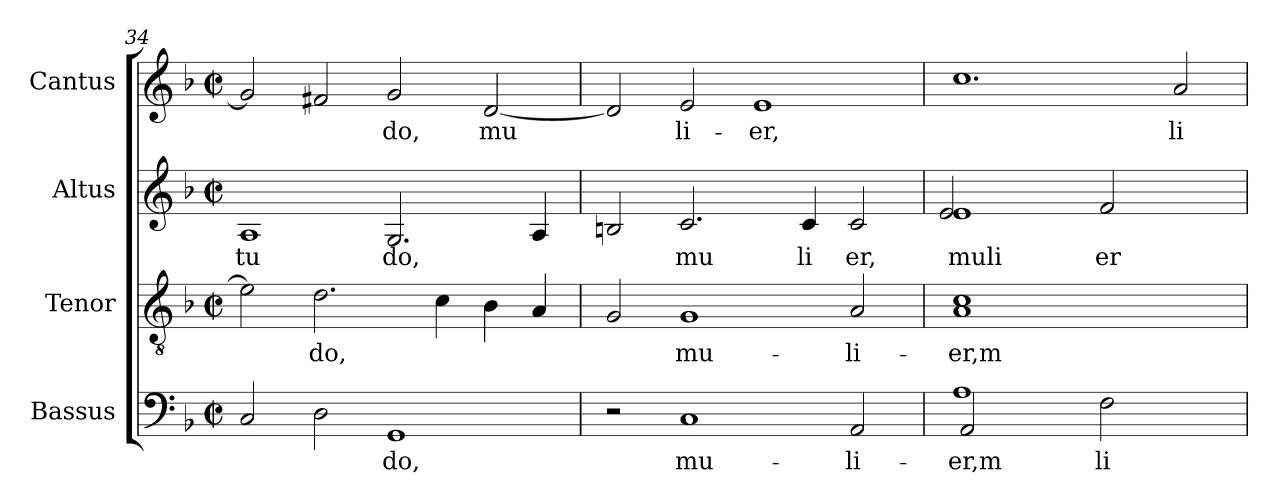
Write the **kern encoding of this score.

**kern	**text	**kern	**text	**kern	**text	**kern	**text
*part4	*part4	*part3	*part3	*part2	*part2	*part1	*part1
*staff4	*staff4	*staff3	*staff3	*staff2	*staff2	*staff1	*staff1
*I"Bassus	*	*I"Tenor	*	*I"Altus	*	*I"Cantus	*
*clefF4	*	*clefGv2	*	*clefG2	*	*clefG2	*
*k[b-]	*	*k[b-]	*	*k[b-]	*	*k[b-]	*
*F:	*	*F:	*	*F:	*	*F:	*
*M2/2	*	*M2/2	*	*M2/2	*	*M2/2	*
*met(c|)	*	*met(c|)	*	*met(c|)	*	*met(c|)	*
=34	=34	=34	=34	=34	=34	=34	=34
!	!LO:LY:b:cj	!	!LO:LY:b:cj	!	!LO:LY:b:cj	!	!LO:LY:b:cj
2C/	--	2e-\]	--	1A	tu	2g/]	--
!	!LO:LY:b:cj	!	!LO:LY:b:cj	!	!	!	!LO:LY:b:cj
2D\	--	2.d\	-do,	.	.	2f#/	--
!	!LO:LY:b:cj	!	!	!	!LO:LY:b:cj	!	!LO:LY:b:cj
1GG	-do,	.	.	2.G/	do,	2g/	-do,
!	!	!	!LO:LY:b:cj	!	!	!	!
.	.	4c\	.	.	.	.	.
!	!	!	!LO:LY:b:cj	!	!	!	!LO:LY:b:cj
.	.	4B-\	.	.	.	[<2d/	mu-
!	!	!	!LO:LY:b:cj	!	!LO:LY:b:cj	!	!
.	.	4A/	.	4A/	.	.	.
=35	=35	=35	=35	=35	=35	=35	=35
!	!	!	!LO:LY:b:cj	!	!LO:LY:b:cj	!	!LO:LY:b:cj
2r	.	2G/	.	2Bn/	.	2d/]	--
!	!LO:LY:b:cj	!	!LO:LY:b:cj	!	!LO:LY:b:cj	!	!LO:LY:b:cj
1C	mu-	1G	mu-	2.c/	mu	2e/	-li-
!	!	!	!	!	!	!	!LO:LY:b:cj
.	.	.	.	.	.	1e	-er,
!	!	!	!	!	!LO:LY:b:cj	!	!
.	.	.	.	4c/	li	.	.
!	!LO:LY:b:cj	!	!LO:LY:b:cj	!	!LO:LY:b:cj	!	!
2AA/	-li-	2A/	-li-	2c/	er,	.	.
=36	=36	=36	=36	=36	=36	=36	=36
*^	*	*	*	*	*	*	*
!	!	!LO:LY:b:cj	!	!LO:LY:b:cj	!	!LO:LY:b:cj	!	!
*	*	*	*	*	*^	*	*	*
1A	2AA/	-er,m	1A 1c	-er,m	1e	2e/	muli	1.cc	.
.	2ryy	.	.	.	.	2ryy	.	.	.
!	!	!LO:LY:b:cj	!	!	!	!	!LO:LY:b:cj	!	!
2F\	1ryy	li-	1ryy	.	2f/	1ryy	er	.	.
!	!	!	!	!	!	!	!	!	!LO:LY:b:cj
2ryy	.	.	.	.	2ryy	.	.	2a/	li-
*v	*v	*	*	*	*v	*v	*	*	*
=	=	=	=	=	=	=	=
*-	*-	*-	*-	*-	*-	*-	*-
